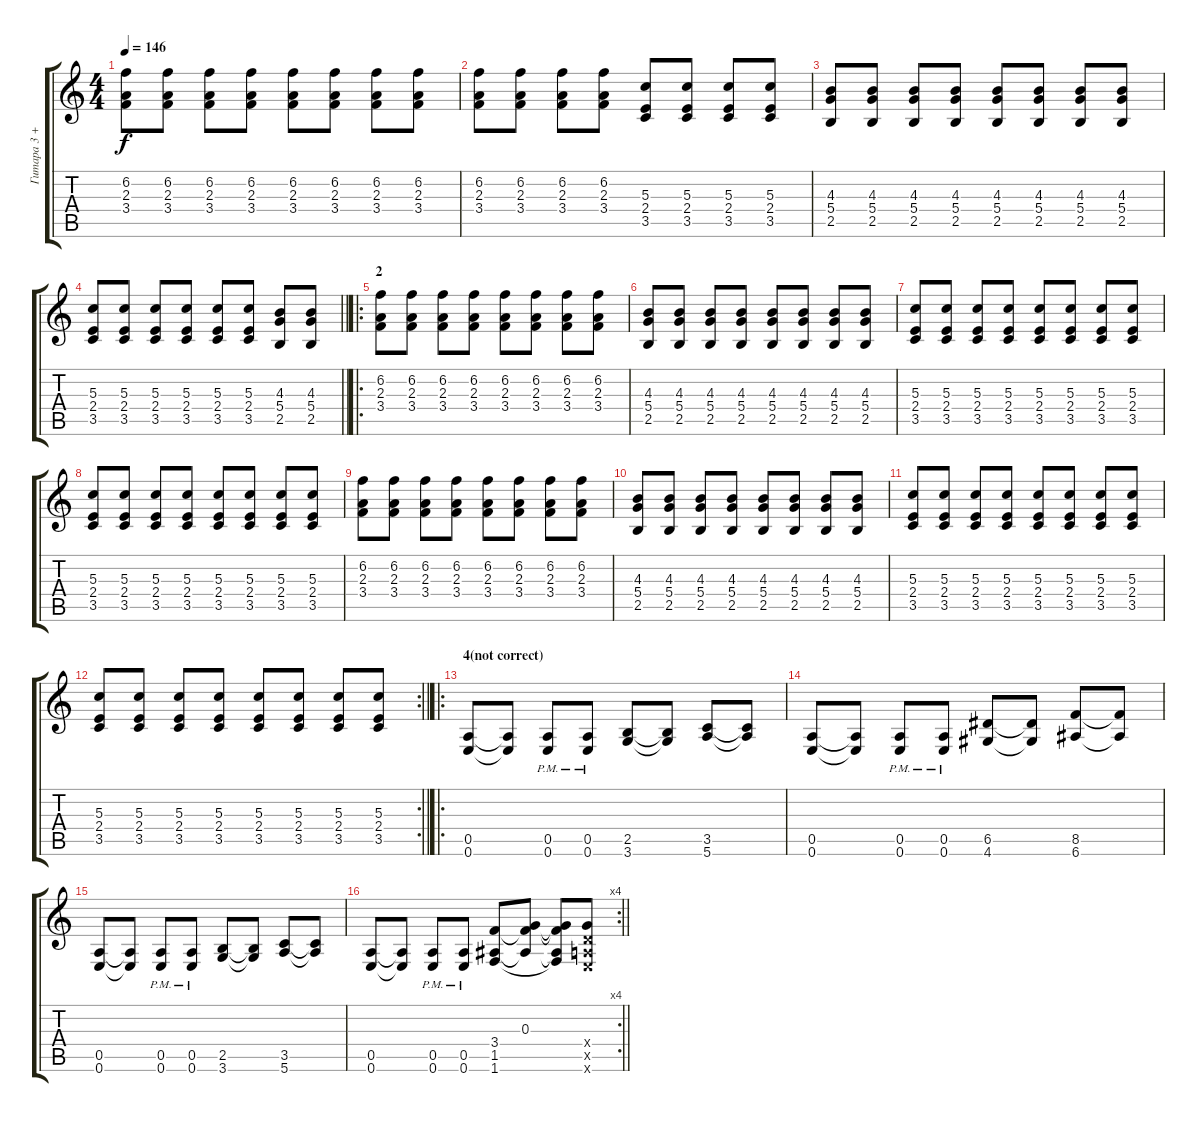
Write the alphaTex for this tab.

\track ("Гитара 3 + B" "Гитара 3 +") {instrument distortionguitar}
\staff {score tabs}
\tuning (E4 B3 G3 D3 A2 E2) {hide}
\ts (4 4)
\tempo 146
\clef g2
\ks c
(6.2 2.3 3.4).8{dy f} (6.2 2.3 3.4).8 (6.2 2.3 3.4).8 (6.2 2.3 3.4).8 (6.2 2.3 3.4).8 (6.2 2.3 3.4).8 (6.2 2.3 3.4).8 (6.2 2.3 3.4).8 |
(6.2 2.3 3.4).8 (6.2 2.3 3.4).8 (6.2 2.3 3.4).8 (6.2 2.3 3.4).8 (5.3 2.4 3.5).8 (5.3 2.4 3.5).8 (5.3 2.4 3.5).8 (5.3 2.4 3.5).8 |
(4.3 5.4 2.5).8 (4.3 5.4 2.5).8 (4.3 5.4 2.5).8 (4.3 5.4 2.5).8 (4.3 5.4 2.5).8 (4.3 5.4 2.5).8 (4.3 5.4 2.5).8 (4.3 5.4 2.5).8 |
\barLineRight lightlight
(5.3 2.4 3.5).8 (5.3 2.4 3.5).8 (5.3 2.4 3.5).8 (5.3 2.4 3.5).8 (5.3 2.4 3.5).8 (5.3 2.4 3.5).8 (4.3 5.4 2.5).8 (4.3 5.4 2.5).8 |
\ro
\section ("" "2")
(6.2 2.3 3.4).8 (6.2 2.3 3.4).8 (6.2 2.3 3.4).8 (6.2 2.3 3.4).8 (6.2 2.3 3.4).8 (6.2 2.3 3.4).8 (6.2 2.3 3.4).8 (6.2 2.3 3.4).8 |
(4.3 5.4 2.5).8 (4.3 5.4 2.5).8 (4.3 5.4 2.5).8 (4.3 5.4 2.5).8 (4.3 5.4 2.5).8 (4.3 5.4 2.5).8 (4.3 5.4 2.5).8 (4.3 5.4 2.5).8 |
(5.3 2.4 3.5).8 (5.3 2.4 3.5).8 (5.3 2.4 3.5).8 (5.3 2.4 3.5).8 (5.3 2.4 3.5).8 (5.3 2.4 3.5).8 (5.3 2.4 3.5).8 (5.3 2.4 3.5).8 |
(5.3 2.4 3.5).8 (5.3 2.4 3.5).8 (5.3 2.4 3.5).8 (5.3 2.4 3.5).8 (5.3 2.4 3.5).8 (5.3 2.4 3.5).8 (5.3 2.4 3.5).8 (5.3 2.4 3.5).8 |
(6.2 2.3 3.4).8 (6.2 2.3 3.4).8 (6.2 2.3 3.4).8 (6.2 2.3 3.4).8 (6.2 2.3 3.4).8 (6.2 2.3 3.4).8 (6.2 2.3 3.4).8 (6.2 2.3 3.4).8 |
(4.3 5.4 2.5).8 (4.3 5.4 2.5).8 (4.3 5.4 2.5).8 (4.3 5.4 2.5).8 (4.3 5.4 2.5).8 (4.3 5.4 2.5).8 (4.3 5.4 2.5).8 (4.3 5.4 2.5).8 |
(5.3 2.4 3.5).8 (5.3 2.4 3.5).8 (5.3 2.4 3.5).8 (5.3 2.4 3.5).8 (5.3 2.4 3.5).8 (5.3 2.4 3.5).8 (5.3 2.4 3.5).8 (5.3 2.4 3.5).8 |
\rc 2
\barLineRight lightlight
(5.3 2.4 3.5).8 (5.3 2.4 3.5).8 (5.3 2.4 3.5).8 (5.3 2.4 3.5).8 (5.3 2.4 3.5).8 (5.3 2.4 3.5).8 (5.3 2.4 3.5).8 (5.3 2.4 3.5).8 |
\ro
\section ("" "4(not correct)")
(0.5 0.6).8 (0.5{t} 0.6{t}).8 (0.5 0.6{pm}).8 (0.5 0.6{pm}).8 (2.5 3.6).8 (2.5{t} 3.6{t}).8 (3.5 5.6).8 (3.5{t} 5.6{t}).8 |
(0.5 0.6).8 (0.5{t} 0.6{t}).8 (0.5{pm} 0.6{pm}).8 (0.5{pm} 0.6{pm}).8 (6.5 4.6).8 (6.5{t} 4.6{t}).8 (8.5 6.6).8 (8.5{t} 6.6{t}).8 |
(0.5 0.6).8 (0.5{t} 0.6{t}).8 (0.5 0.6{pm}).8 (0.5 0.6{pm}).8 (2.5 3.6).8 (2.5{t} 3.6{t}).8 (3.5 5.6).8 (3.5{t} 5.6{t}).8 |
\rc 4
\barLineRight lightlight
(0.5 0.6).8 (0.5{t} 0.6{t}).8 (0.5 0.6{pm}).8 (0.5{pm} 0.6).8 (3.4 1.5 1.6).8 (0.3 3.4{t} 1.5{t}).8 (0.3{t} 3.4{t} 1.5{t} 1.6{t}).8 (0.3{t} 0.4{x} 0.5{x} 0.6{x}).8
